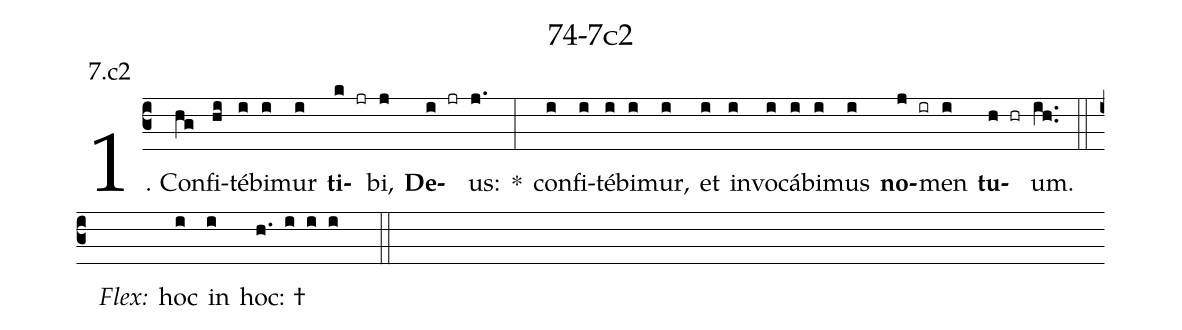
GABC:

name: 74-7c2;
annotation: 7.c2;
%%
(c3)1. Con(hg)fi(hi)té(i)bi(i)mur(i) <b>ti</b>(k jr)bi,(j) <b>De</b>(i jr)us:(j.) *(:) con(i)fi(i)té(i)bi(i)mur,(i) et(i) in(i)vo(i)cá(i)bi(i)mus(i) <b>no</b>(j ir)men(i) <b>tu</b>(h hr)um.(ih..) (::)
<i>Flex:</i>()  hoc(i) in(i) hoc: †(h. i i i  ::)
